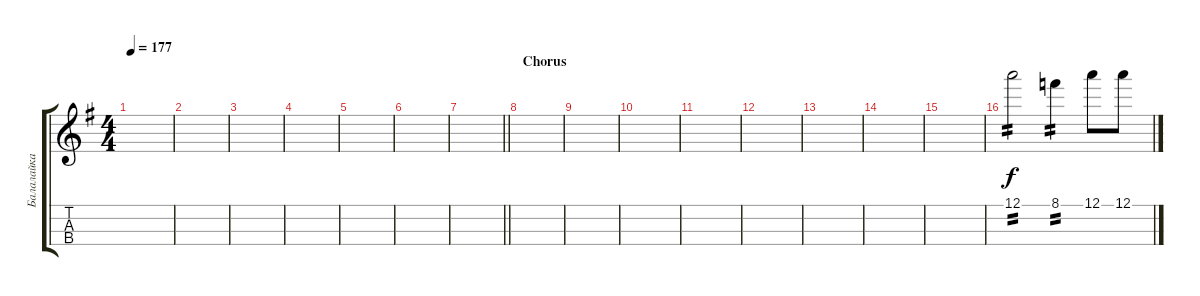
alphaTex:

\track ("Балалайка" "Балалайка") {instrument acousticguitarsteel}
\staff {score tabs}
\tuning (A4 E4 E4 G3) {hide}
\ts (4 4)
\tempo 177
\clef g2
\ks eminor
|
|
|
|
|
|
\barLineRight lightlight
|
\section ("" "Chorus")
|
|
|
|
|
|
|
|
12.1.2{tp 2} 8.1.4{tp 2} 12.1.8 12.1.8
